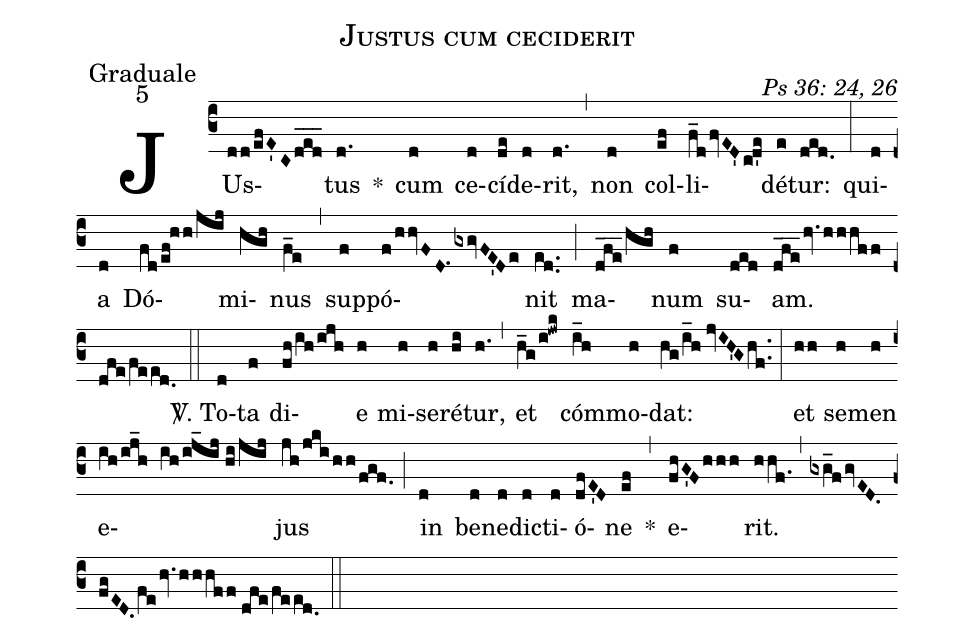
name: Justus cum ceciderit;
office-part: Graduale;
mode: 5;
commentary: Ps 36: 24, 26;
%%
(c3) JUs(dd/efE'Cd_e_d_)tus(d.) *() cum(d) ce(d)cí(de)de(d)rit,(d.) (,) non(d) col(ef)li(f_dfvED'cd'e)dé(e)tur:(ded.) (:)
qui(d)a(d) Dó(fd/ef!hh/jij)mi(hgh)nus(f_e) (,) sup(f)pó(f/hhvFD.1gxgvFE'De)nit(ed..) (;) ma(dfe___/hgh)num(f) su(ded)am.(dfe___hv.hhhff//dfe/feed.0) (::)
<sp>V/</sp>. To(d)ta(f) di(fh/ih/ijh)e(h) mi(h)se(h)ré(hi)tur,(h.) (,) et(h_g/i!jwk) cóm(i_h)mo(h)dat:(hg/i_h//jvIH'Ghf..) (:)
et(hh) se(h)men(h) e(ih/ij_h ih/ij_ij//hi/jij)jus(jh/jki/hh/fgf.) (;) in(d) be(d)ne(d)dic(d)ti(d)ó(dfE'D)ne(ef) *(,) e(fhG'Fhhh)rit.(hhf.) (,) (gxg_fgvED.fgED.fehv.hhhff//dfe/feed.0) (::)
